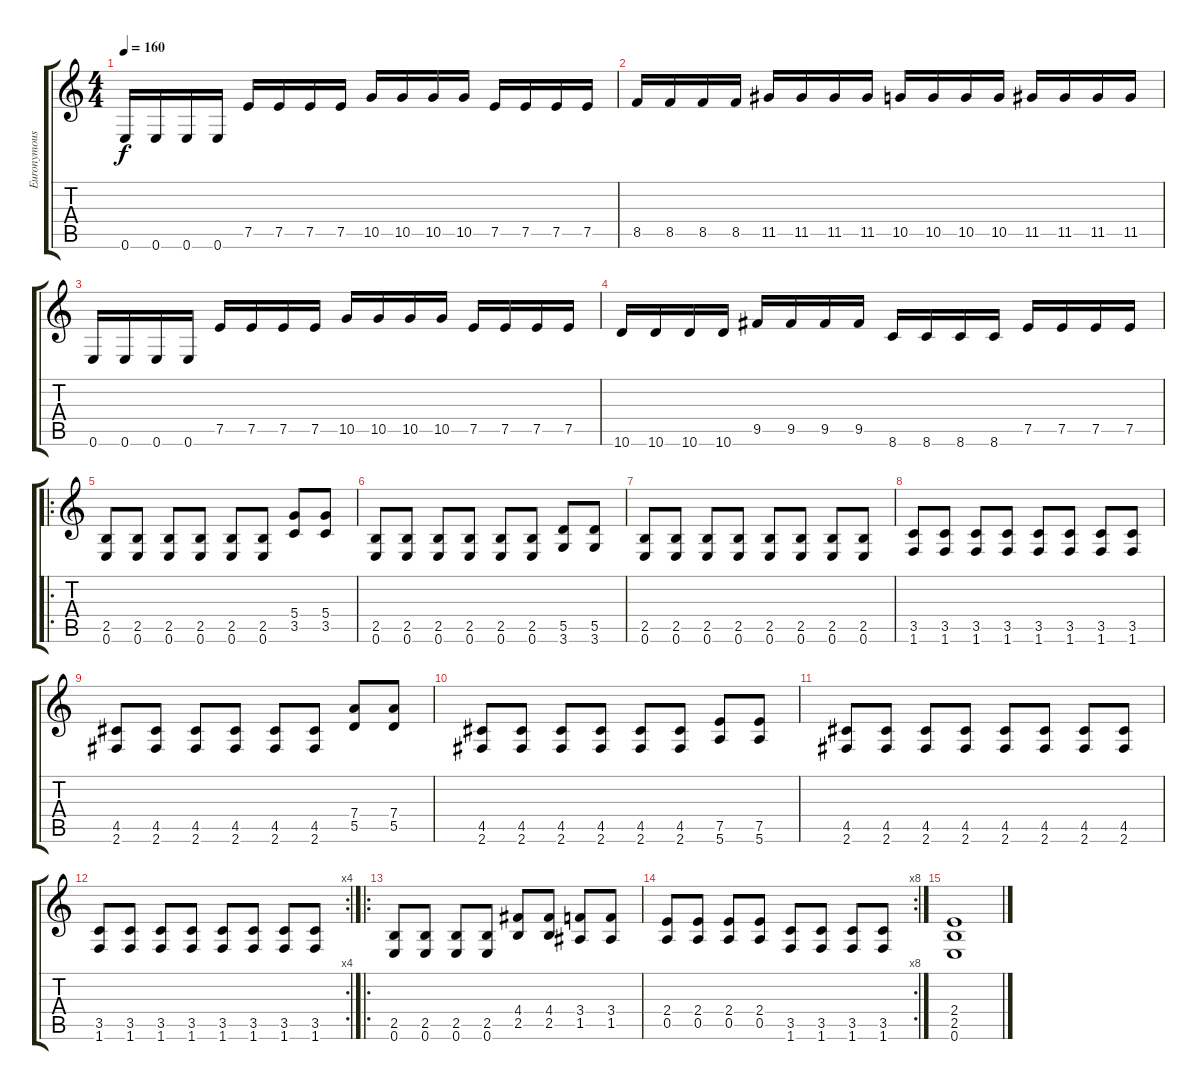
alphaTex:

\track ("Euronymous" "Euronymous") {instrument distortionguitar}
\staff {score tabs}
\tuning (E4 B3 G3 D3 A2 E2) {hide}
\ts (4 4)
\tempo 160
\clef g2
\ks c
0.6.16{dy f} 0.6.16 0.6.16 0.6.16 7.5.16 7.5.16 7.5.16 7.5.16 10.5.16 10.5.16 10.5.16 10.5.16 7.5.16 7.5.16 7.5.16 7.5.16 |
8.5.16 8.5.16 8.5.16 8.5.16 11.5.16 11.5.16 11.5.16 11.5.16 10.5.16 10.5.16 10.5.16 10.5.16 11.5.16 11.5.16 11.5.16 11.5.16 |
0.6.16 0.6.16 0.6.16 0.6.16 7.5.16 7.5.16 7.5.16 7.5.16 10.5.16 10.5.16 10.5.16 10.5.16 7.5.16 7.5.16 7.5.16 7.5.16 |
10.6.16 10.6.16 10.6.16 10.6.16 9.5.16 9.5.16 9.5.16 9.5.16 8.6.16 8.6.16 8.6.16 8.6.16 7.5.16 7.5.16 7.5.16 7.5.16 |
\ro
(2.5 0.6).8 (2.5 0.6).8 (2.5 0.6).8 (2.5 0.6).8 (2.5 0.6).8 (2.5 0.6).8 (5.4 3.5).8 (5.4 3.5).8 |
(2.5 0.6).8 (2.5 0.6).8 (2.5 0.6).8 (2.5 0.6).8 (2.5 0.6).8 (2.5 0.6).8 (5.5 3.6).8 (5.5 3.6).8 |
(2.5 0.6).8 (2.5 0.6).8 (2.5 0.6).8 (2.5 0.6).8 (2.5 0.6).8 (2.5 0.6).8 (2.5 0.6).8 (2.5 0.6).8 |
(3.5 1.6).8 (3.5 1.6).8 (3.5 1.6).8 (3.5 1.6).8 (3.5 1.6).8 (3.5 1.6).8 (3.5 1.6).8 (3.5 1.6).8 |
(4.5 2.6).8 (4.5 2.6).8 (4.5 2.6).8 (4.5 2.6).8 (4.5 2.6).8 (4.5 2.6).8 (7.4 5.5).8 (7.4 5.5).8 |
(4.5 2.6).8 (4.5 2.6).8 (4.5 2.6).8 (4.5 2.6).8 (4.5 2.6).8 (4.5 2.6).8 (7.5 5.6).8 (7.5 5.6).8 |
(4.5 2.6).8 (4.5 2.6).8 (4.5 2.6).8 (4.5 2.6).8 (4.5 2.6).8 (4.5 2.6).8 (4.5 2.6).8 (4.5 2.6).8 |
\rc 4
(3.5 1.6).8 (3.5 1.6).8 (3.5 1.6).8 (3.5 1.6).8 (3.5 1.6).8 (3.5 1.6).8 (3.5 1.6).8 (3.5 1.6).8 |
\ro
(2.5 0.6).8 (2.5 0.6).8 (2.5 0.6).8 (2.5 0.6).8 (4.4 2.5).8 (4.4 2.5).8 (3.4 1.5).8 (3.4 1.5).8 |
\rc 8
(2.4 0.5).8 (2.4 0.5).8 (2.4 0.5).8 (2.4 0.5).8 (3.5 1.6).8 (3.5 1.6).8 (3.5 1.6).8 (3.5 1.6).8 |
(2.4 2.5 0.6).1
